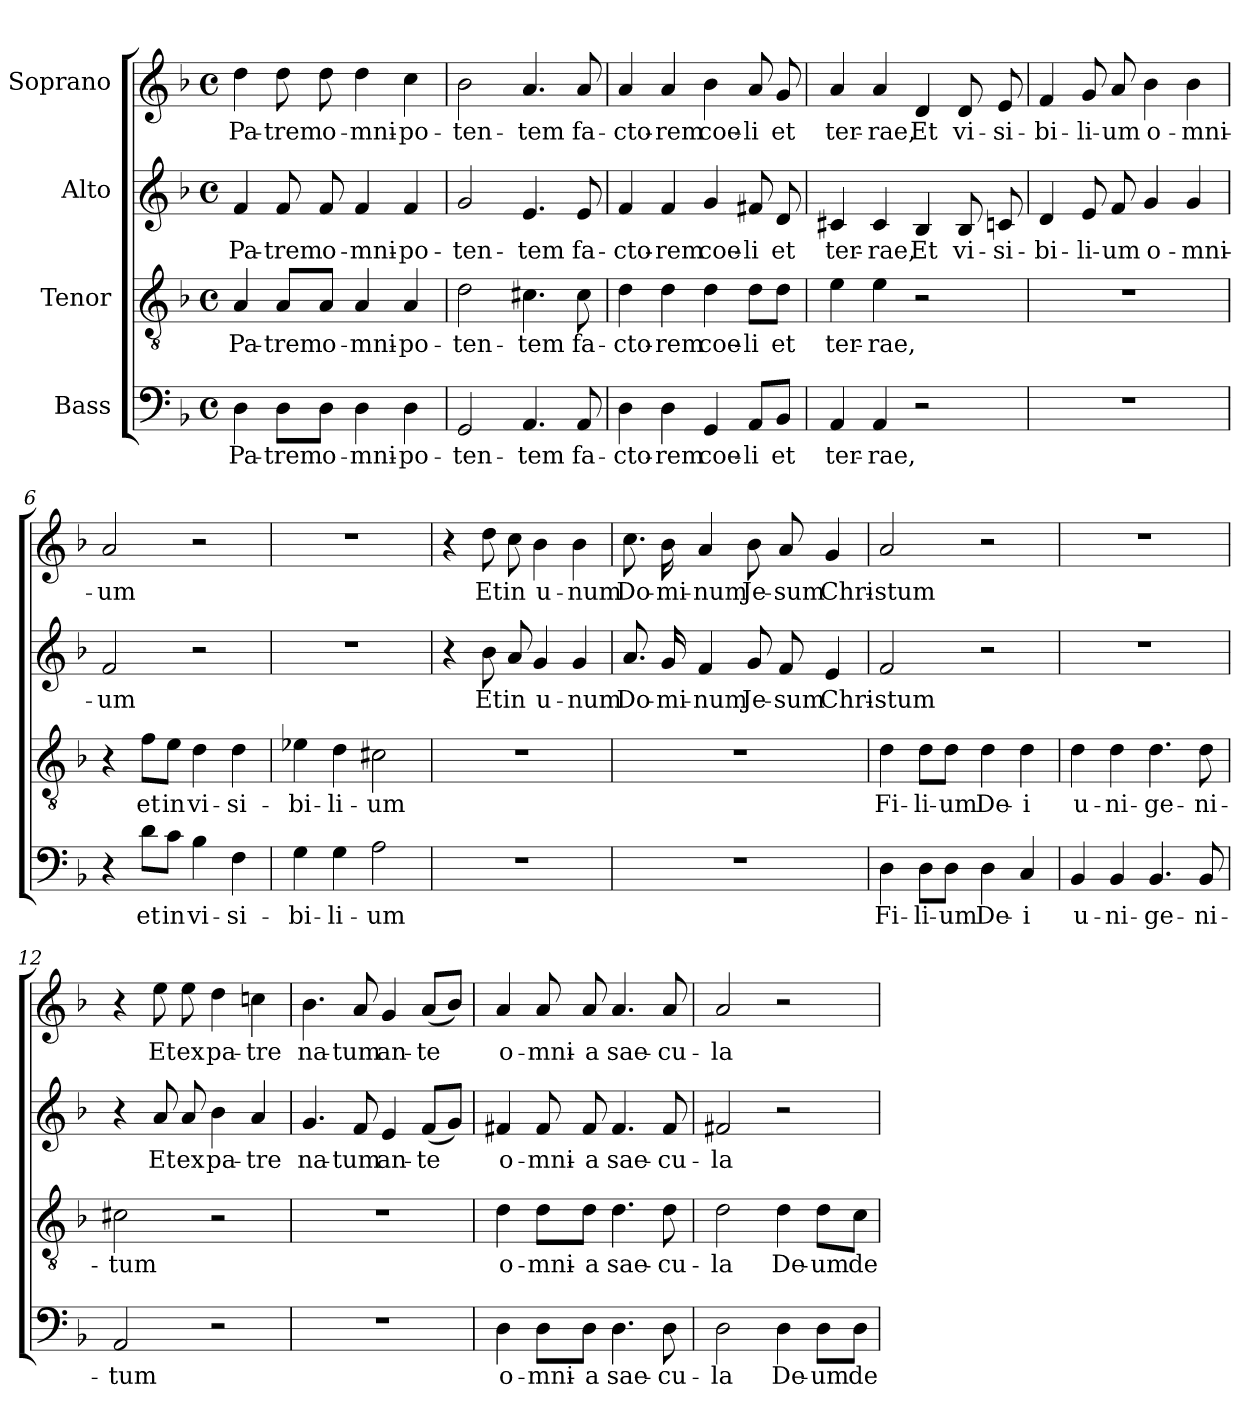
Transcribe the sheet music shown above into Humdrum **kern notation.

**kern	**text	**kern	**text	**kern	**text	**kern	**text
*part4	*part4	*part3	*part3	*part2	*part2	*part1	*part1
*staff4	*staff4	*staff3	*staff3	*staff2	*staff2	*staff1	*staff1
*I"Bass	*	*I"Tenor	*	*I"Alto	*	*I"Soprano	*
*clefF4	*	*clefGv2	*	*clefG2	*	*clefG2	*
*k[b-]	*	*k[b-]	*	*k[b-]	*	*k[b-]	*
*F:	*	*F:	*	*F:	*	*F:	*
*M4/4	*	*M4/4	*	*M4/4	*	*M4/4	*
*met(c)	*	*met(c)	*	*met(c)	*	*met(c)	*
*MM82	*	*MM82	*	*MM82	*	*MM82	*
=1	=1	=1	=1	=1	=1	=1	=1
4D\	Pa-	4A/	Pa-	4f/	Pa-	4dd\	Pa-
8D\L	-trem	8A/L	-trem	8f/	-trem	8dd\	-trem
8D\J	o-	8A/J	o-	8f/	o-	8dd\	o-
4D\	-mni-	4A/	-mni-	4f/	-mni-	4dd\	-mni-
4D\	-po-	4A/	-po-	4f/	-po-	4cc\	-po-
=2	=2	=2	=2	=2	=2	=2	=2
2GG/	-ten-	2d\	-ten-	2g/	-ten-	2b-\	-ten-
4.AA/	tem	4.c#X\	tem	4.e/	tem	4.a/	-tem
8AA/	fa-	8c#\	fa-	8e/	fa-	8a/	fa-
=3	=3	=3	=3	=3	=3	=3	=3
4D\	-cto-	4d\	-cto-	4f/	-cto-	4a/	-cto-
4D\	-rem	4d\	-rem	4f/	-rem	4a/	-rem
4GG/	coe-	4d\	coe-	4g/	coe-	4b-\	coe-
8AA/L	-li	8d\L	-li	8f#X/	-li	8a/	-li
8BB-/J	et	8d\J	et	8d/	et	8g/	et
=4	=4	=4	=4	=4	=4	=4	=4
4AA/	ter-	4e\	ter-	4c#X/	-ter-	4a/	ter-
4AA/	-rae,	4e\	-rae,	4c#/	rae,	4a/	-rae,
2r	.	2r	.	4B-/	Et	4d/	Et
.	.	.	.	8B-/	vi-	8d/	vi-
.	.	.	.	8cn/	-si-	8e/	-si-
=5	=5	=5	=5	=5	=5	=5	=5
1r	.	1r	.	4d/	-bi-	4f/	-bi-
.	.	.	.	8e/	-li-	8g/	-li-
.	.	.	.	8f/	-um	8a/	-um
.	.	.	.	4g/	o-	4b-\	o-
.	.	.	.	4g/	-mni-	4b-\	-mni-
!!LO:LB:g=z
=6	=6	=6	=6	=6	=6	=6	=6
4r	.	4r	.	2f/	-um	2a/	-um
8d\L	et	8f\L	et	.	.	.	.
8c\J	in	8e\J	in	.	.	.	.
4B-\	vi-	4d\	vi-	2r	.	2r	.
4F\	-si-	4d\	-si-	.	.	.	.
=7	=7	=7	=7	=7	=7	=7	=7
4G\	-bi-	4e-X\	-bi-	1r	.	1r	.
4G\	-li-	4d\	-li-	.	.	.	.
2A\	-um	2c#X\	-um	.	.	.	.
=8	=8	=8	=8	=8	=8	=8	=8
1r	.	1r	.	4r	.	4r	.
.	.	.	.	8b-\	Et	8dd\	Et
.	.	.	.	8a/	in	8cc\	in
.	.	.	.	4g/	u-	4b-\	u-
.	.	.	.	4g/	-num	4b-\	-num
=9	=9	=9	=9	=9	=9	=9	=9
1r	.	1r	.	8.a/	Do-	8.cc\	Do-
.	.	.	.	16g/	-mi-	16b-\	-mi-
.	.	.	.	4f/	-num	4a/	-num
.	.	.	.	8g/	Je-	8b-\	Je-
.	.	.	.	8f/	-sum	8a/	-sum
.	.	.	.	4e/	Chri-	4g/	Chri-
!!LO:PB:g=z
=10	=10	=10	=10	=10	=10	=10	=10
4D\	Fi-	4d\	Fi-	2f/	-stum	2a/	-stum
8D\L	-li-	8d\L	-li-	.	.	.	.
8D\J	-um	8d\J	-um	.	.	.	.
4D\	De-	4d\	De-	2r	.	2r	.
4C/	-i	4d\	-i	.	.	.	.
=11	=11	=11	=11	=11	=11	=11	=11
4BB-/	u-	4d\	u-	1r	.	1r	.
4BB-/	-ni-	4d\	-ni-	.	.	.	.
4.BB-/	-ge-	4.d\	-ge-	.	.	.	.
8BB-/	-ni-	8d\	-ni-	.	.	.	.
=12	=12	=12	=12	=12	=12	=12	=12
2AA/	-tum	2c#X\	-tum	4r	.	4r	.
.	.	.	.	8a/	Et	8ee\	Et
.	.	.	.	8a/	ex	8ee\	ex
2r	.	2r	.	4b-\	pa-	4dd\	pa-
.	.	.	.	4a/	-tre	4ccn\	-tre
=13	=13	=13	=13	=13	=13	=13	=13
1r	.	1r	.	4.g/	-na-	4.b-\	na-
.	.	.	.	8f/	tum	8a/	-tum
.	.	.	.	4e/	an-	4g/	an-
.	.	.	.	(8f/L	-te	(8a/L	-te
.	.	.	.	8g/J)	.	8b-/J)	.
=14	=14	=14	=14	=14	=14	=14	=14
4D\	-o-	4d\	-o-	4f#X/	-o-	4a/	o-
8D\L	-mni-	8d\L	-mni-	8f#/	-mni-	8a/	-mni-
8D\J	-a	8d\J	-a	8f#/	-a	8a/	-a
4.D\	-sae-	4.d\	-sae-	4.f#/	-sae-	4.a/	sae-
8D\	-cu-	8d\	-cu-	8f#/	-cu-	8a/	-cu-
!!LO:LB:g=z
=15	=15	=15	=15	=15	=15	=15	=15
2D\	la	2d\	-la	2f#X/	-la	2a/	-la
4D\	De-	4d\	De-	2r	.	2r	.
8D\L	-um	8d\L	-um	.	.	.	.
8D\J	de	8c\J	de	.	.	.	.
=	=	=	=	=	=	=	=
*-	*-	*-	*-	*-	*-	*-	*-
